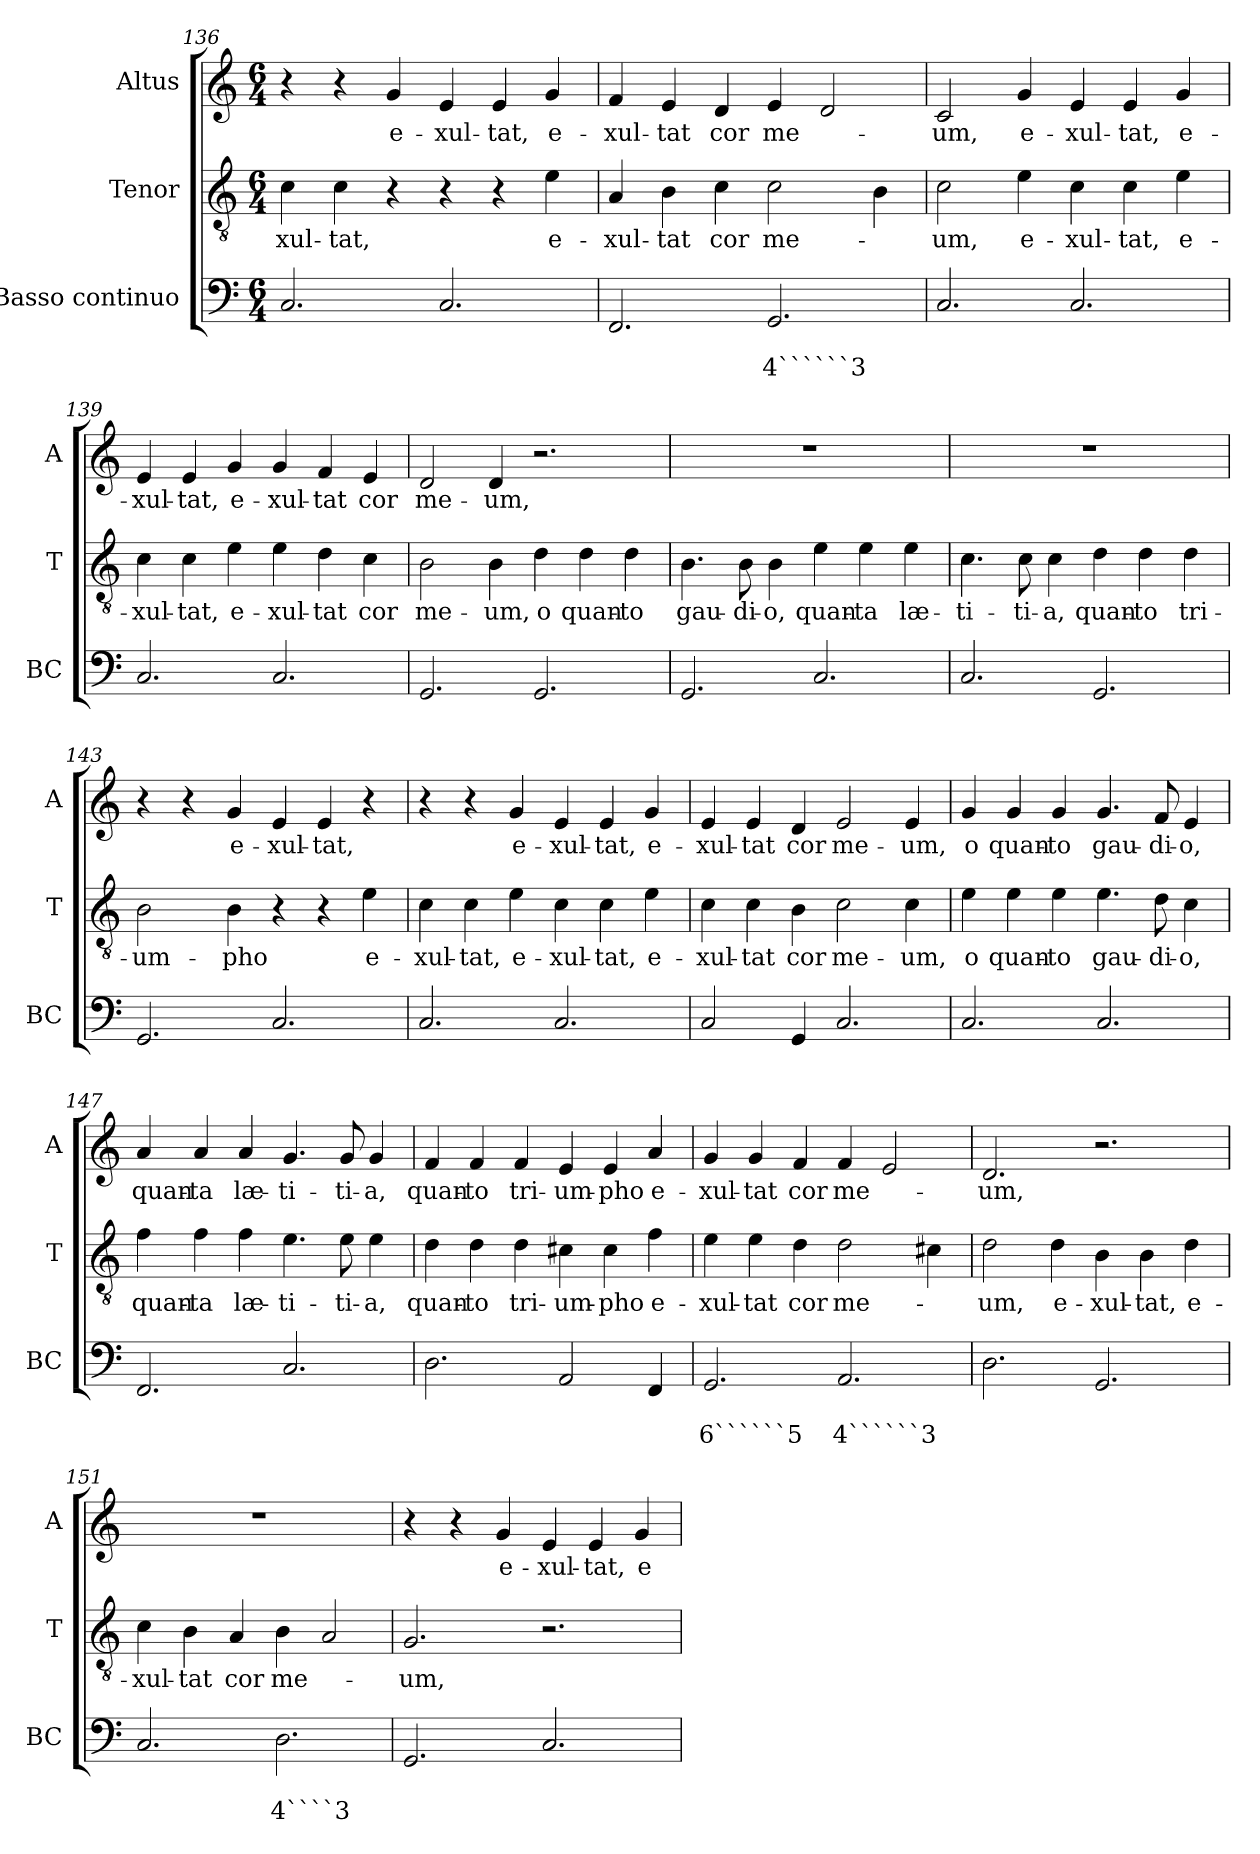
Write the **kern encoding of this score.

**kern	**text	**text	**kern	**text	**kern	**text
*part3	*part3	*part3	*part2	*part2	*part1	*part1
*staff3	*staff3	*staff3	*staff2	*staff2	*staff1	*staff1
*I"Basso continuo	*	*	*I"Tenor	*	*I"Altus	*
*I'BC	*	*	*I'T	*	*I'A	*
*clefF4	*	*	*clefGv2	*	*clefG2	*
*k[]	*	*	*k[]	*	*k[]	*
*C:	*	*	*C:	*	*C:	*
*M6/4	*	*	*M6/4	*	*M6/4	*
=136	=136	=136	=136	=136	=136	=136
!	!	!	!	!LO:LY:b	!	!
2.C/	.	.	4c\	-xul-	4r	.
!	!	!	!	!LO:LY:b	!	!
.	.	.	4c\	-tat,	4r	.
!	!	!	!	!	!	!LO:LY:b
.	.	.	4r	.	4g/	e-
!	!	!	!	!	!	!LO:LY:b
2.C/	.	.	4r	.	4e/	-xul-
!	!	!	!	!	!	!LO:LY:b
.	.	.	4r	.	4e/	-tat,
!	!	!	!	!LO:LY:b	!	!LO:LY:b
.	.	.	4e\	e-	4g/	e-
!!LO:PB:g=z
=137	=137	=137	=137	=137	=137	=137
!	!	!	!	!LO:LY:b	!	!LO:LY:b
2.FF/	.	.	4A/	-xul-	4f/	-xul-
!	!	!	!	!LO:LY:b	!	!LO:LY:b
.	.	.	4B\	-tat	4e/	-tat
!	!	!	!	!LO:LY:b	!	!LO:LY:b
.	.	.	4c\	cor	4d/	cor
!	!	!LO:LY:b	!	!LO:LY:b	!	!LO:LY:b
2.GG/	.	4``````3	2c\	me-	4e/	me-
.	.	.	.	.	2d/	.
.	.	.	4B\	.	.	.
=138	=138	=138	=138	=138	=138	=138
!	!	!	!	!LO:LY:b	!	!LO:LY:b
2.C/	.	.	2c\	-um,	2c/	-um,
!	!	!	!	!LO:LY:b	!	!LO:LY:b
.	.	.	4e\	e-	4g/	e-
!	!	!	!	!LO:LY:b	!	!LO:LY:b
2.C/	.	.	4c\	-xul-	4e/	-xul-
!	!	!	!	!LO:LY:b	!	!LO:LY:b
.	.	.	4c\	-tat,	4e/	-tat,
!	!	!	!	!LO:LY:b	!	!LO:LY:b
.	.	.	4e\	e-	4g/	e-
=139	=139	=139	=139	=139	=139	=139
!	!	!	!	!LO:LY:b	!	!LO:LY:b
2.C/	.	.	4c\	-xul-	4e/	-xul-
!	!	!	!	!LO:LY:b	!	!LO:LY:b
.	.	.	4c\	-tat,	4e/	-tat,
!	!	!	!	!LO:LY:b	!	!LO:LY:b
.	.	.	4e\	e-	4g/	e-
!	!	!	!	!LO:LY:b	!	!LO:LY:b
2.C/	.	.	4e\	-xul-	4g/	-xul-
!	!	!	!	!LO:LY:b	!	!LO:LY:b
.	.	.	4d\	-tat	4f/	-tat
!	!	!	!	!LO:LY:b	!	!LO:LY:b
.	.	.	4c\	cor	4e/	cor
=140	=140	=140	=140	=140	=140	=140
!	!	!	!	!LO:LY:b	!	!LO:LY:b
2.GG/	.	.	2B\	me-	2d/	me-
!	!	!	!	!LO:LY:b	!	!LO:LY:b
.	.	.	4B\	-um,	4d/	-um,
!	!	!	!	!LO:LY:b	!	!
2.GG/	.	.	4d\	o	2.r	.
!	!	!	!	!LO:LY:b	!	!
.	.	.	4d\	quan-	.	.
!	!	!	!	!LO:LY:b	!	!
.	.	.	4d\	-to	.	.
=141	=141	=141	=141	=141	=141	=141
!	!	!	!	!LO:LY:b	!	!
2.GG/	.	.	4.B\	gau-	1.r	.
!	!	!	!	!LO:LY:b	!	!
.	.	.	8B\	-di-	.	.
!	!	!	!	!LO:LY:b	!	!
.	.	.	4B\	-o,	.	.
!	!	!	!	!LO:LY:b	!	!
2.C/	.	.	4e\	quan-	.	.
!	!	!	!	!LO:LY:b	!	!
.	.	.	4e\	-ta	.	.
!	!	!	!	!LO:LY:b	!	!
.	.	.	4e\	læ-	.	.
!!LO:LB:g=z
=142	=142	=142	=142	=142	=142	=142
!	!	!	!	!LO:LY:b	!	!
2.C/	.	.	4.c\	-ti-	1.r	.
!	!	!	!	!LO:LY:b	!	!
.	.	.	8c\	-ti-	.	.
!	!	!	!	!LO:LY:b	!	!
.	.	.	4c\	-a,	.	.
!	!	!	!	!LO:LY:b	!	!
2.GG/	.	.	4d\	quan-	.	.
!	!	!	!	!LO:LY:b	!	!
.	.	.	4d\	-to	.	.
!	!	!	!	!LO:LY:b	!	!
.	.	.	4d\	tri-	.	.
=143	=143	=143	=143	=143	=143	=143
!	!	!	!	!LO:LY:b	!	!
2.GG/	.	.	2B\	-um-	4r	.
.	.	.	.	.	4r	.
!	!	!	!	!LO:LY:b	!	!LO:LY:b
.	.	.	4B\	-pho	4g/	e-
!	!	!	!	!	!	!LO:LY:b
2.C/	.	.	4r	.	4e/	-xul-
!	!	!	!	!	!	!LO:LY:b
.	.	.	4r	.	4e/	-tat,
!	!	!	!	!LO:LY:b	!	!
.	.	.	4e\	e-	4r	.
=144	=144	=144	=144	=144	=144	=144
!	!	!	!	!LO:LY:b	!	!
2.C/	.	.	4c\	-xul-	4r	.
!	!	!	!	!LO:LY:b	!	!
.	.	.	4c\	-tat,	4r	.
!	!	!	!	!LO:LY:b	!	!LO:LY:b
.	.	.	4e\	e-	4g/	e-
!	!	!	!	!LO:LY:b	!	!LO:LY:b
2.C/	.	.	4c\	-xul-	4e/	-xul-
!	!	!	!	!LO:LY:b	!	!LO:LY:b
.	.	.	4c\	-tat,	4e/	-tat,
!	!	!	!	!LO:LY:b	!	!LO:LY:b
.	.	.	4e\	e-	4g/	e-
=145	=145	=145	=145	=145	=145	=145
!	!	!	!	!LO:LY:b	!	!LO:LY:b
2C/	.	.	4c\	-xul-	4e/	-xul-
!	!	!	!	!LO:LY:b	!	!LO:LY:b
.	.	.	4c\	-tat	4e/	-tat
!	!	!	!	!LO:LY:b	!	!LO:LY:b
4GG/	.	.	4B\	cor	4d/	cor
!	!	!	!	!LO:LY:b	!	!LO:LY:b
2.C/	.	.	2c\	me-	2e/	me-
!	!	!	!	!LO:LY:b	!	!LO:LY:b
.	.	.	4c\	-um,	4e/	-um,
=146	=146	=146	=146	=146	=146	=146
!	!	!	!	!LO:LY:b	!	!LO:LY:b
2.C/	.	.	4e\	o	4g/	o
!	!	!	!	!LO:LY:b	!	!LO:LY:b
.	.	.	4e\	quan-	4g/	quan-
!	!	!	!	!LO:LY:b	!	!LO:LY:b
.	.	.	4e\	-to	4g/	-to
!	!	!	!	!LO:LY:b	!	!LO:LY:b
2.C/	.	.	4.e\	gau-	4.g/	gau-
!	!	!	!	!LO:LY:b	!	!LO:LY:b
.	.	.	8d\	-di-	8f/	-di-
!	!	!	!	!LO:LY:b	!	!LO:LY:b
.	.	.	4c\	-o,	4e/	-o,
!!LO:LB:g=z
=147	=147	=147	=147	=147	=147	=147
!	!	!	!	!LO:LY:b	!	!LO:LY:b
2.FF/	.	.	4f\	quan-	4a/	quan-
!	!	!	!	!LO:LY:b	!	!LO:LY:b
.	.	.	4f\	-ta	4a/	-ta
!	!	!	!	!LO:LY:b	!	!LO:LY:b
.	.	.	4f\	læ-	4a/	læ-
!	!	!	!	!LO:LY:b	!	!LO:LY:b
2.C/	.	.	4.e\	-ti-	4.g/	-ti-
!	!	!	!	!LO:LY:b	!	!LO:LY:b
.	.	.	8e\	-ti-	8g/	-ti-
!	!	!	!	!LO:LY:b	!	!LO:LY:b
.	.	.	4e\	-a,	4g/	-a,
=148	=148	=148	=148	=148	=148	=148
!	!	!	!	!LO:LY:b	!	!LO:LY:b
2.D\	.	.	4d\	quan-	4f/	quan-
!	!	!	!	!LO:LY:b	!	!LO:LY:b
.	.	.	4d\	-to	4f/	-to
!	!	!	!	!LO:LY:b	!	!LO:LY:b
.	.	.	4d\	tri-	4f/	tri-
!	!	!	!	!LO:LY:b	!	!LO:LY:b
2AA/	.	.	4c#X\	-um-	4e/	-um-
!	!	!	!	!LO:LY:b	!	!LO:LY:b
.	.	.	4c#\	-pho	4e/	-pho
!	!	!	!	!LO:LY:b	!	!LO:LY:b
4FF/	.	.	4f\	e-	4a/	e-
=149	=149	=149	=149	=149	=149	=149
!	!	!LO:LY:b	!	!LO:LY:b	!	!LO:LY:b
2.GG/	.	6``````5	4e\	-xul-	4g/	-xul-
!	!	!	!	!LO:LY:b	!	!LO:LY:b
.	.	.	4e\	-tat	4g/	-tat
!	!	!	!	!LO:LY:b	!	!LO:LY:b
.	.	.	4d\	cor	4f/	cor
!	!	!LO:LY:b	!	!LO:LY:b	!	!LO:LY:b
2.AA/	.	4``````3	2d\	me-	4f/	me-
.	.	.	.	.	2e/	.
.	.	.	4c#X\	.	.	.
=150	=150	=150	=150	=150	=150	=150
!	!	!	!	!LO:LY:b	!	!LO:LY:b
2.D\	.	.	2d\	-um,	2.d/	-um,
!	!	!	!	!LO:LY:b	!	!
.	.	.	4d\	e-	.	.
!	!	!	!	!LO:LY:b	!	!
2.GG/	.	.	4B\	-xul-	2.r	.
!	!	!	!	!LO:LY:b	!	!
.	.	.	4B\	-tat,	.	.
!	!	!	!	!LO:LY:b	!	!
.	.	.	4d\	e-	.	.
=151	=151	=151	=151	=151	=151	=151
!	!	!	!	!LO:LY:b	!	!
2.C/	.	.	4c\	-xul-	1.r	.
!	!	!	!	!LO:LY:b	!	!
.	.	.	4B\	-tat	.	.
!	!	!	!	!LO:LY:b	!	!
.	.	.	4A/	cor	.	.
!	!	!LO:LY:b	!	!LO:LY:b	!	!
2.D\	.	4````3	4B\	me-	.	.
.	.	.	2A/	.	.	.
!!LO:LB:g=z
=152	=152	=152	=152	=152	=152	=152
!	!	!	!	!LO:LY:b	!	!
2.GG/	.	.	2.G/	-um,	4r	.
.	.	.	.	.	4r	.
!	!	!	!	!	!	!LO:LY:b
.	.	.	.	.	4g/	e-
!	!	!	!	!	!	!LO:LY:b
2.C/	.	.	2.r	.	4e/	-xul-
!	!	!	!	!	!	!LO:LY:b
.	.	.	.	.	4e/	-tat,
!	!	!	!	!	!	!LO:LY:b
.	.	.	.	.	4g/	e-
=	=	=	=	=	=	=
*-	*-	*-	*-	*-	*-	*-
